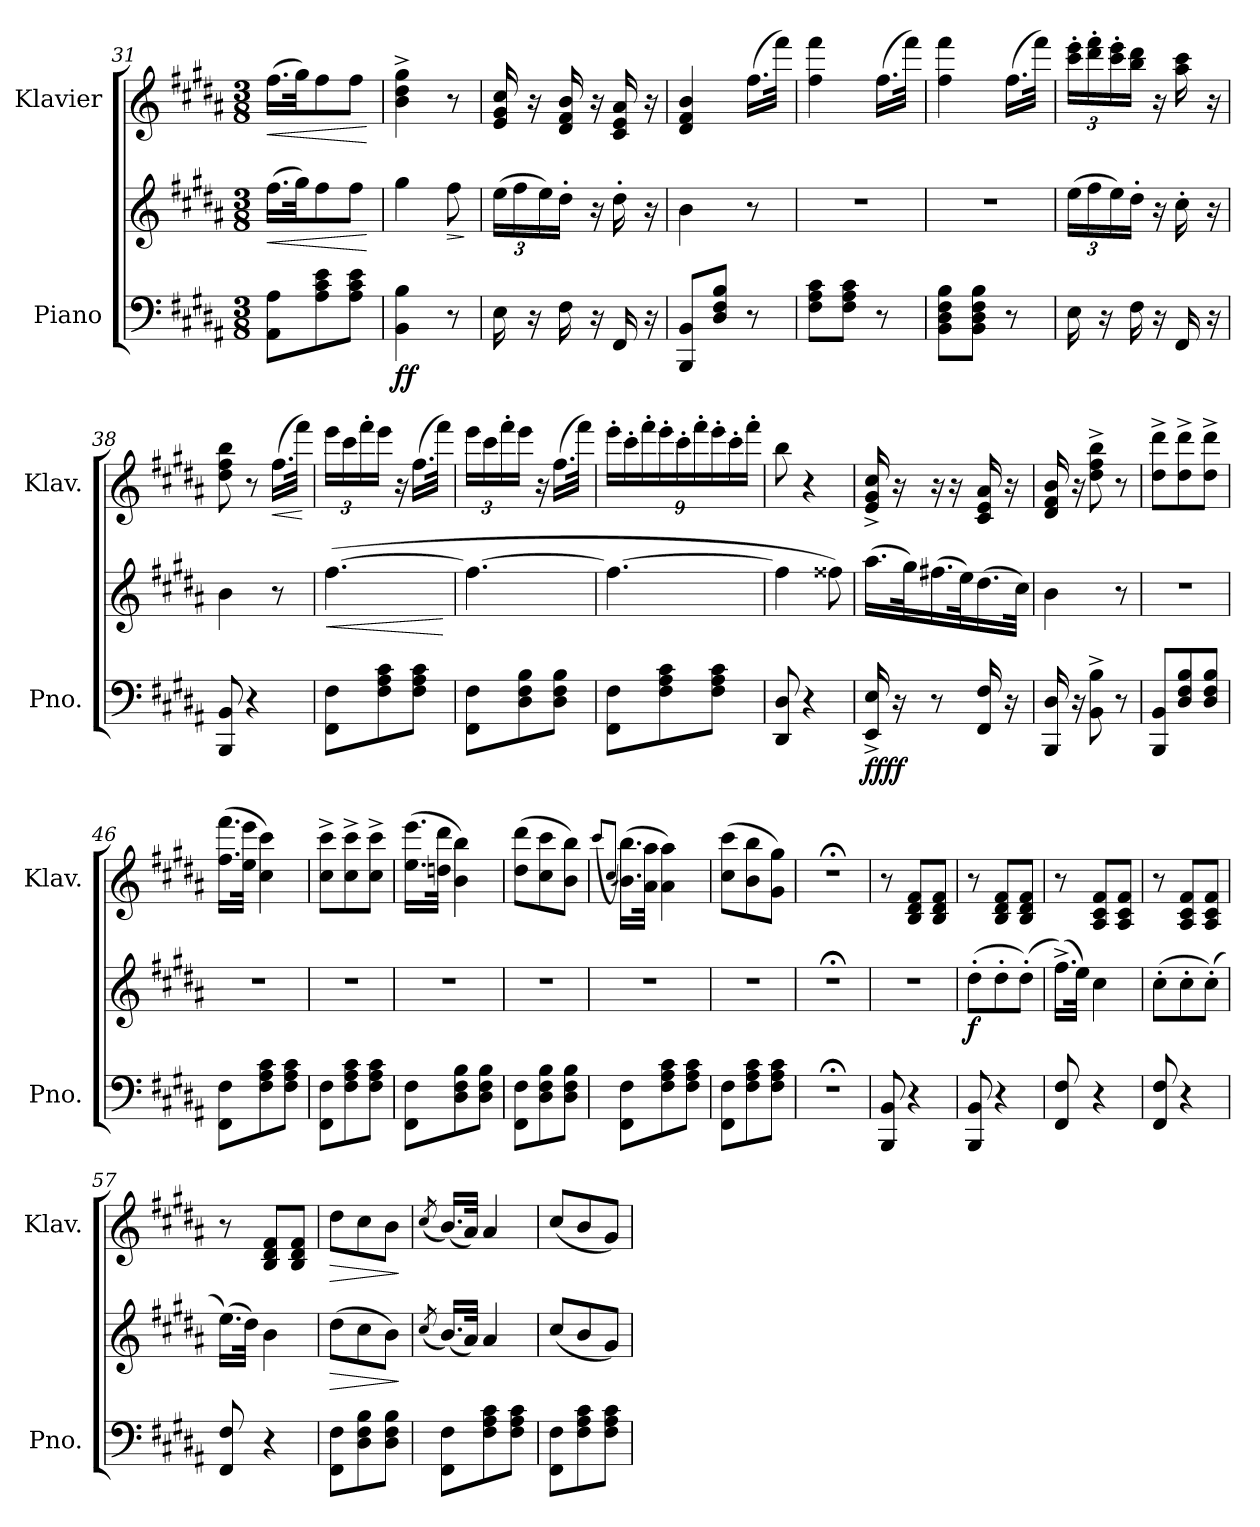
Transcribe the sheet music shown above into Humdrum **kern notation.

**kern	**kern	**dynam	**kern	**dynam
*part2	*part2	*part2	*part1	*part1
*staff3	*staff2	*staff2/3	*staff1	*staff1
*I"Piano	*	*	*I"Klavier	*
*I'Pno.	*	*	*I'Klav.	*
*clefF4	*clefG2	*	*clefG2	*
*k[f#c#g#d#a#]	*k[f#c#g#d#a#]	*	*k[f#c#g#d#a#]	*
*M3/8	*M3/8	*	*M3/8	*
=31	=31	=31	=31	=31
!	!	!LO:HP:b	!	!LO:HP:b
8AA#\ 8A#\L	(16.ff#\LL	<	(16.ff#\LL	<
.	32gg#\JK)	.	32gg#\JK)	.
8A#\ 8c#\ 8e\	8ff#\	.	8ff#\	.
8A#\ 8c#\ 8e\J	8ff#\J	.	8ff#\J	.
.	.	[	.	[
=32	=32	=32	=32	=32
!	!	!LO:DY:b=2	!	!
!	!	!LO:DY:n=1:b	!	!
4BB\ 4B\	4gg#\	f f	4b\^ 4dd#\^ 4gg#\^	.
!	!	!LO:HP:b	!	!
8r	8ff#\	>	8r	.
.	.	]	.	.
=33	=33	=33	=33	=33
*	*Xbrackettup	*	*	*
!	!	!LO:DY:b=2	!	!
!	!	!LO:DY:n=1:b	!	!
16E\	(24ee\LL	mp mp	16e/ 16g#/ 16cc#/	.
.	24ff#\	.	.	.
16r	.	.	16r	.
.	24ee\)	.	.	.
16F#\	16dd#'\JJ	.	16d#/ 16f#/ 16b/	.
16r	16r	.	16r	.
16FF#/	16dd#'\	.	16c#/ 16e/ 16a#/	.
16r	16r	.	16r	.
!!LO:LB:g=z
=34	=34	=34	=34	=34
8BBB/ 8BB/L	4b\	.	4d#/ 4f#/ 4b/	.
8D#/ 8F#/ 8B/J	.	.	.	.
8r	8r	.	(16.ff#\LL	.
.	.	.	32fff#\JJk)	.
=35	=35	=35	=35	=35
8F#\ 8A#\ 8c#\L	4.r	.	4ff#\ 4fff#\	.
8F#\ 8A#\ 8c#\J	.	.	.	.
8r	.	.	(16.ff#\LL	.
.	.	.	32fff#\JJk)	.
=36	=36	=36	=36	=36
8BB\ 8D#\ 8F#\ 8B\L	4.r	.	4ff#\ 4fff#\	.
8BB\ 8D#\ 8F#\ 8B\J	.	.	.	.
8r	.	.	(16.ff#\LL	.
.	.	.	32fff#\JJk)	.
=37	=37	=37	=37	=37
*	*	*	*Xbrackettup	*
16E\	(24ee\LL	.	24ccc#\' 24eee\'LL	.
.	24ff#\	.	24ddd#\' 24fff#\'	.
16r	.	.	.	.
.	24ee\)	.	24ccc#\' 24eee\'	.
16F#\	16dd#'\JJ	.	16bb\ 16ddd#\JJ	.
16r	16r	.	16r	.
16FF#/	16cc#'\	.	16aa#\ 16ccc#\	.
16r	16r	.	16r	.
=38	=38	=38	=38	=38
8BBB/ 8BB/	4b\	.	8dd#\ 8ff#\ 8bb\	.
4r	.	.	8r	.
!	!	!	!	!LO:HP:b
.	8r	.	(16.ff#\LL	<
.	.	.	32fff#\JJk)	.
.	.	.	.	[
!!LO:LB:g=z
=39	=39	=39	=39	=39
!	!	!LO:HP:b	!	!
8FF#\ 8F#\L	([4.ff#\	<	24eee\LL	.
.	.	.	24ccc#\	.
.	.	.	24fff#'\	.
8F#\ 8A#\ 8c#\	.	.	16eee\JJ	.
.	.	.	16r	.
8F#\ 8A#\ 8c#\J	.	.	(16.ff#\LL	.
.	.	.	32fff#\JJk)	.
.	.	[	.	.
=40	=40	=40	=40	=40
8FF#\ 8F#\L	4.ff#\_	.	24eee\LL	.
.	.	.	24ccc#\	.
.	.	.	24fff#'\	.
8D#\ 8F#\ 8B\	.	.	16eee\JJ	.
.	.	.	16r	.
8D#\ 8F#\ 8B\J	.	.	(16.ff#\LL	.
.	.	.	32fff#\JJk)	.
=41	=41	=41	=41	=41
8FF#\ 8F#\L	4.ff#\_	.	24eee'\LL	.
.	.	.	24ccc#'\	.
.	.	.	24fff#'\	.
8F#\ 8A#\ 8c#\	.	.	24eee'\	.
.	.	.	24ccc#'\	.
.	.	.	24fff#'\	.
8F#\ 8A#\ 8c#\J	.	.	24eee'\	.
.	.	.	24ccc#'\	.
.	.	.	24fff#'\JJ	.
=42	=42	=42	=42	=42
8DD#/ 8D#/	4ff#\]	.	8bb\	.
4r	.	.	4r	.
.	8ff##X\)	.	.	.
!!LO:LB:g=z
=43	=43	=43	=43	=43
!	!	!LO:DY:b=2	!	!
!	!	!LO:DY:n=1:b	!	!
16EE/^ 16E/^	(16.aa#\LL	ff ff	16e/^ 16g#/^ 16cc#/^	.
16r	.	.	16r	.
.	32gg#\K)	.	.	.
8r	(16.ff#X\	.	16r	.
.	.	.	16r	.
.	32ee\K)	.	.	.
16FF#/ 16F#/	(16.dd#\	.	16c#/ 16e/ 16a#/	.
16r	.	.	16r	.
.	32cc#\JJk)	.	.	.
=44	=44	=44	=44	=44
16BBB/ 16D#/	4b\	.	16d#/ 16f#/ 16b/	.
16r	.	.	16r	.
8BB\^ 8B\^	.	.	8dd#\^ 8ff#\^ 8bb\^	.
8r	8r	.	8r	.
=45	=45	=45	=45	=45
8BBB/ 8BB/L	4.r	.	8dd#\^ 8ddd#\^L	.
8D#/ 8F#/ 8B/	.	.	8dd#\^ 8ddd#\^	.
8D#/ 8F#/ 8B/J	.	.	8dd#\^ 8ddd#\^J	.
=46	=46	=46	=46	=46
8FF#\ 8F#\L	4.r	.	(16.ff#\ 16.fff#\LL	.
.	.	.	32ee\ 32eee\JJk	.
8F#\ 8A#\ 8c#\	.	.	4cc#\ 4ccc#\)	.
8F#\ 8A#\ 8c#\J	.	.	.	.
=47	=47	=47	=47	=47
8FF#\ 8F#\L	4.r	.	8cc#\^ 8ccc#\^L	.
8F#\ 8A#\ 8c#\	.	.	8cc#\^ 8ccc#\^	.
8F#\ 8A#\ 8c#\J	.	.	8cc#\^ 8ccc#\^J	.
=48	=48	=48	=48	=48
8FF#\ 8F#\L	4.r	.	(16.ee\ 16.eee\LL	.
.	.	.	32ddn\ 32ddd#\JJk	.
8D#\ 8F#\ 8B\	.	.	4b\ 4bb\)	.
8D#\ 8F#\ 8B\J	.	.	.	.
!!LO:PB:g=z
=49	=49	=49	=49	=49
8FF#\ 8F#\L	4.r	.	(8dd#\ 8ddd#\L	.
8D#\ 8F#\ 8B\	.	.	8cc#\ 8ccc#\	.
8D#\ 8F#\ 8B\J	.	.	8b\ 8bb\J)	.
=50	=50	=50	=50	=50
.	.	.	(8qccc#/L	.
.	.	.	(8qcc#/J	.
8FF#\ 8F#\L	4.r	.	(16.b\ 16.bb\LL))	.
.	.	.	32a#\ 32aa#\JJk	.
8F#\ 8A#\ 8c#\	.	.	4a#\ 4aa#\)	.
8F#\ 8A#\ 8c#\J	.	.	.	.
=51	=51	=51	=51	=51
8FF#\ 8F#\L	4.r	.	(8cc#\ 8ccc#\L	.
8F#\ 8A#\ 8c#\	.	.	8b\ 8bb\	.
8F#\ 8A#\ 8c#\J	.	.	8g#\ 8gg#\J)	.
=52	=52	=52	=52	=52
4.r;<	4.r;<	.	4.r;<	.
=53	=53	=53	=53	=53
8BBB/ 8BB/	4.r	.	8r	.
4r	.	.	8B/ 8d#/ 8f#/L	.
.	.	.	8B/ 8d#/ 8f#/J	.
=54	=54	=54	=54	=54
!	!	!LO:DY:b	!	!
8BBB/ 8BB/	(8dd#'\L	f	8r	.
4r	8dd#'\	.	8B/ 8d#/ 8f#/L	.
.	(8dd#'\J)	.	8B/ 8d#/ 8f#/J	.
=55	=55	=55	=55	=55
8FF#/ 8F#/	(16.ff#^\LL)	.	8r	.
.	32ee\JJk)	.	.	.
4r	4cc#\	.	8A#/ 8c#/ 8f#/L	.
.	.	.	8A#/ 8c#/ 8f#/J	.
!!LO:LB:g=z
=56	=56	=56	=56	=56
8FF#/ 8F#/	(8cc#'\L	.	8r	.
4r	8cc#'\	.	8A#/ 8c#/ 8f#/L	.
.	(8cc#'\J)	.	8A#/ 8c#/ 8f#/J	.
=57	=57	=57	=57	=57
8FF#/ 8F#/	(16.ee\LL)	.	8r	.
.	32dd#\JJk)	.	.	.
4r	4b\	.	8B/ 8d#/ 8f#/L	.
.	.	.	8B/ 8d#/ 8f#/J	.
=58	=58	=58	=58	=58
!	!	!LO:HP:b	!	!LO:HP:b
8FF#\ 8F#\L	(8dd#\L	>	8dd#\L	>
8D#\ 8F#\ 8B\	8cc#\	.	8cc#\	.
8D#\ 8F#\ 8B\J	8b\J)	.	8b\J	.
.	.	]	.	]
=59	=59	=59	=59	=59
.	(8qcc#/	.	(8qcc#/	.
!	!	!LO:DY:b=2	!	!
!	!	!LO:DY:n=1:b	!	!
8FF#\ 8F#\L	(16.b/LL)	p mf	(16.b/LL)	.
.	32a#/JJk)	.	32a#/JJk)	.
8F#\ 8A#\ 8c#\	4a#/	.	4a#/	.
8F#\ 8A#\ 8c#\J	.	.	.	.
=60	=60	=60	=60	=60
8FF#\ 8F#\L	(8cc#/L	.	(8cc#/L	.
8F#\ 8A#\ 8c#\	8b/	.	8b/	.
8F#\ 8A#\ 8c#\J	8g#/J)	.	8g#/J)	.
=	=	=	=	=
*-	*-	*-	*-	*-
